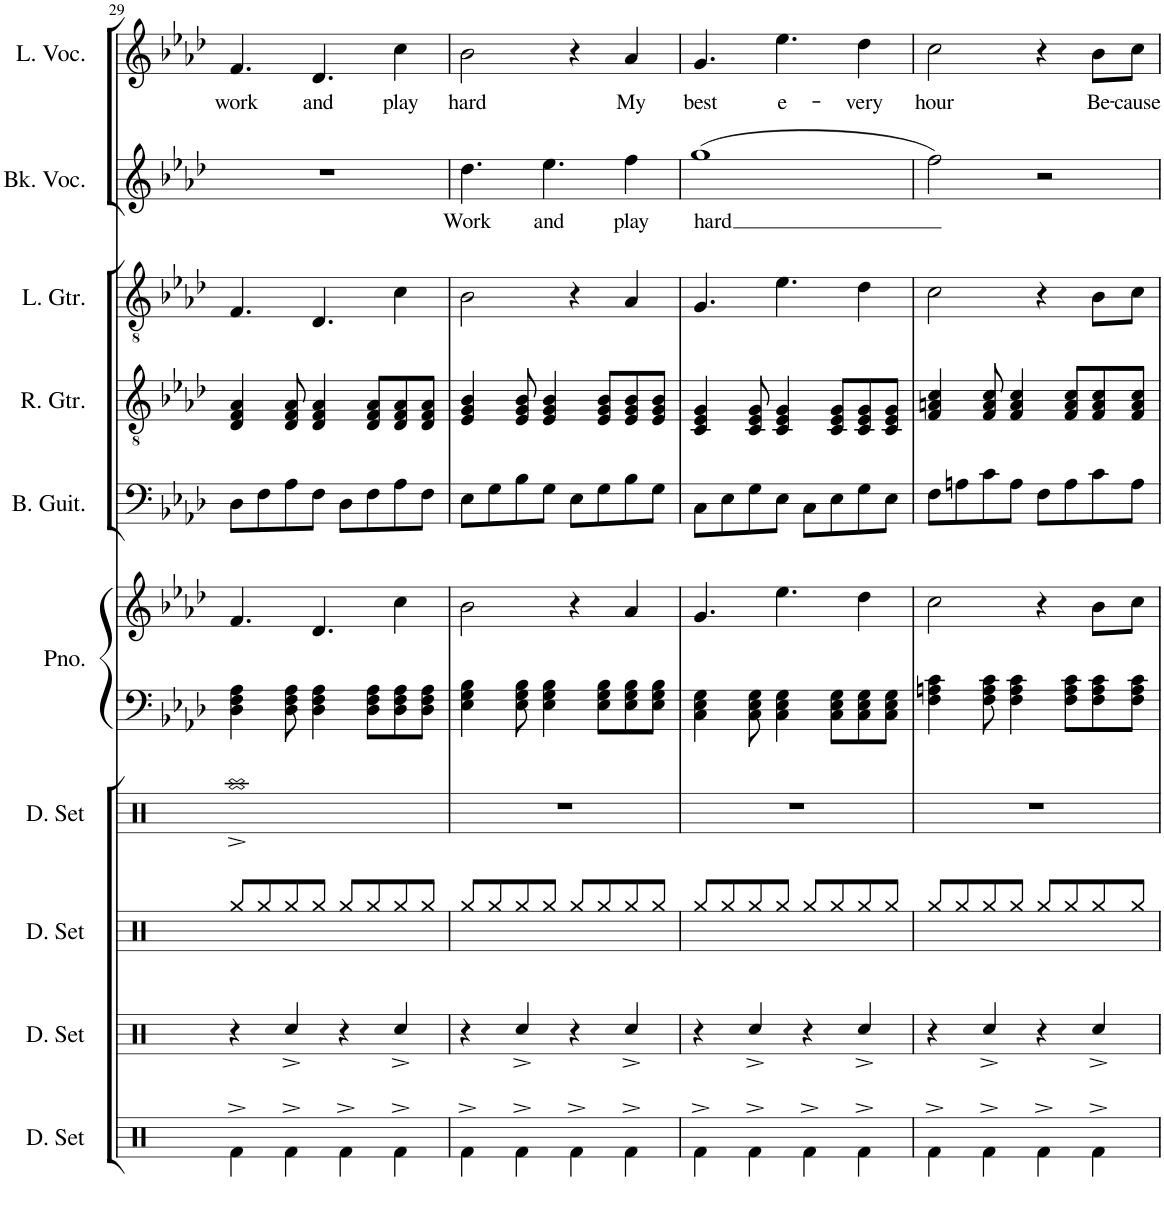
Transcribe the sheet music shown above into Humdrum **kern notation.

**kern	**kern	**kern	**kern	**kern	**kern	**kern	**kern	**kern	**kern	**text	**kern	**text
*part10	*part9	*part8	*part7	*part6	*part6	*part5	*part4	*part3	*part2	*part2	*part1	*part1
*staff11	*staff10	*staff9	*staff8	*staff7	*staff6	*staff5	*staff4	*staff3	*staff2	*staff2	*staff1	*staff1
*I"Drumset	*I"Drumset	*I"Drumset	*I"Drumset	*I"Piano	*	*I"Bass Guitar	*I"Rhythm Guitar	*I"Lead Guitar	*I"Backing Vocals	*	*I"Lead Vocals	*
*I'D. Set	*I'D. Set	*I'D. Set	*I'D. Set	*I'Pno.	*	*I'B. Guit.	*I'R. Gtr.	*I'L. Gtr.	*I'Bk. Voc.	*	*I'L. Voc.	*
!!LO:PB:g=z
*clefX	*clefX	*clefX	*clefX	*clefF4	*clefG2	*clefF4	*clefGv2	*clefGv2	*clefG2	*	*clefG2	*
*	*	*	*	*	*	*Trd7c12	*	*	*	*	*	*
*k[]	*k[]	*k[]	*k[]	*k[b-e-a-d-]	*k[b-e-a-d-]	*k[b-e-a-d-]	*k[b-e-a-d-]	*k[b-e-a-d-]	*k[b-e-a-d-]	*	*k[b-e-a-d-]	*
*M4/4	*M4/4	*M4/4	*M4/4	*M4/4	*M4/4	*M4/4	*M4/4	*M4/4	*M4/4	*	*M4/4	*
=29	=29	=29	=29	=29	=29	=29	=29	=29	=29	=29	=29	=29
!	!	!	!	!	!	!	!	!	!	!	!	!LO:LY:b
4Rf^\	4r	8Rgg/L	1Raa^	4D-\ 4F\ 4A-\	4.f/	8D-\L	4D-/ 4F/ 4A-/	4.F/	1r	.	4.f/	work
.	.	8Rgg/	.	.	.	8F\	.	.	.	.	.	.
4Rf^\	4Rcc^/	8Rgg/	.	8D-\ 8F\ 8A-\	.	8A-\	8D-/ 8F/ 8A-/	.	.	.	.	.
!	!	!	!	!	!	!	!	!	!	!	!	!LO:LY:b
.	.	8Rgg/J	.	4D-\ 4F\ 4A-\	4.d-/	8F\J	4D-/ 4F/ 4A-/	4.D-/	.	.	4.d-/	and
4Rf^\	4r	8Rgg/L	.	.	.	8D-\L	.	.	.	.	.	.
.	.	8Rgg/	.	8D-\ 8F\ 8A-\L	.	8F\	8D-/ 8F/ 8A-/L	.	.	.	.	.
!	!	!	!	!	!	!	!	!	!	!	!	!LO:LY:b
4Rf^\	4Rcc^/	8Rgg/	.	8D-\ 8F\ 8A-\	4cc\	8A-\	8D-/ 8F/ 8A-/	4c\	.	.	4cc\	play
.	.	8Rgg/J	.	8D-\ 8F\ 8A-\J	.	8F\J	8D-/ 8F/ 8A-/J	.	.	.	.	.
=30	=30	=30	=30	=30	=30	=30	=30	=30	=30	=30	=30	=30
!	!	!	!	!	!	!	!	!	!	!LO:LY:b	!	!LO:LY:b
4Rf^\	4r	8Rgg/L	1r	4E-\ 4G\ 4B-\	2b-\	8E-\L	4E-/ 4G/ 4B-/	2B-\	4.dd-\	Work	2b-\	hard
.	.	8Rgg/	.	.	.	8G\	.	.	.	.	.	.
4Rf^\	4Rcc^/	8Rgg/	.	8E-\ 8G\ 8B-\	.	8B-\	8E-/ 8G/ 8B-/	.	.	.	.	.
!	!	!	!	!	!	!	!	!	!	!LO:LY:b	!	!
.	.	8Rgg/J	.	4E-\ 4G\ 4B-\	.	8G\J	4E-/ 4G/ 4B-/	.	4.ee-\	and	.	.
4Rf^\	4r	8Rgg/L	.	.	4r	8E-\L	.	4r	.	.	4r	.
.	.	8Rgg/	.	8E-\ 8G\ 8B-\L	.	8G\	8E-/ 8G/ 8B-/L	.	.	.	.	.
!	!	!	!	!	!	!	!	!	!	!LO:LY:b	!	!LO:LY:b
4Rf^\	4Rcc^/	8Rgg/	.	8E-\ 8G\ 8B-\	4a-/	8B-\	8E-/ 8G/ 8B-/	4A-/	4ff\	play	4a-/	My
.	.	8Rgg/J	.	8E-\ 8G\ 8B-\J	.	8G\J	8E-/ 8G/ 8B-/J	.	.	.	.	.
=31	=31	=31	=31	=31	=31	=31	=31	=31	=31	=31	=31	=31
!	!	!	!	!	!	!	!	!	!	!LO:LY:b	!	!LO:LY:b
4Rf^\	4r	8Rgg/L	1r	4C\ 4E-\ 4G\	4.g/	8C\L	4C/ 4E-/ 4G/	4.G/	(1gg	hard	4.g/	best
.	.	8Rgg/	.	.	.	8E-\	.	.	.	.	.	.
4Rf^\	4Rcc^/	8Rgg/	.	8C\ 8E-\ 8G\	.	8G\	8C/ 8E-/ 8G/	.	.	.	.	.
!	!	!	!	!	!	!	!	!	!	!	!	!LO:LY:b
.	.	8Rgg/J	.	4C\ 4E-\ 4G\	4.ee-\	8E-\J	4C/ 4E-/ 4G/	4.e-\	.	.	4.ee-\	e-
4Rf^\	4r	8Rgg/L	.	.	.	8C\L	.	.	.	.	.	.
.	.	8Rgg/	.	8C\ 8E-\ 8G\L	.	8E-\	8C/ 8E-/ 8G/L	.	.	.	.	.
!	!	!	!	!	!	!	!	!	!	!	!	!LO:LY:b
4Rf^\	4Rcc^/	8Rgg/	.	8C\ 8E-\ 8G\	4dd-\	8G\	8C/ 8E-/ 8G/	4d-\	.	.	4dd-\	-very
.	.	8Rgg/J	.	8C\ 8E-\ 8G\J	.	8E-\J	8C/ 8E-/ 8G/J	.	.	.	.	.
=32	=32	=32	=32	=32	=32	=32	=32	=32	=32	=32	=32	=32
!	!	!	!	!	!	!	!	!	!	!	!	!LO:LY:b
4Rf^\	4r	8Rgg/L	1r	4F\ 4An\ 4c\	2cc\	8F\L	4F/ 4An/ 4c/	2c\	2ff\)	.	2cc\	hour
.	.	8Rgg/	.	.	.	8An\	.	.	.	.	.	.
4Rf^\	4Rcc^/	8Rgg/	.	8F\ 8A\ 8c\	.	8c\	8F/ 8A/ 8c/	.	.	.	.	.
.	.	8Rgg/J	.	4F\ 4A\ 4c\	.	8A\J	4F/ 4A/ 4c/	.	.	.	.	.
4Rf^\	4r	8Rgg/L	.	.	4r	8F\L	.	4r	2r	.	4r	.
.	.	8Rgg/	.	8F\ 8A\ 8c\L	.	8A\	8F/ 8A/ 8c/L	.	.	.	.	.
!	!	!	!	!	!	!	!	!	!	!	!	!LO:LY:b
4Rf^\	4Rcc^/	8Rgg/	.	8F\ 8A\ 8c\	8b-\L	8c\	8F/ 8A/ 8c/	8B-\L	.	.	8b-\L	Be-
!	!	!	!	!	!	!	!	!	!	!	!	!LO:LY:b
.	.	8Rgg/J	.	8F\ 8A\ 8c\J	8cc\J	8A\J	8F/ 8A/ 8c/J	8c\J	.	.	8cc\J	-cause
=	=	=	=	=	=	=	=	=	=	=	=	=
*-	*-	*-	*-	*-	*-	*-	*-	*-	*-	*-	*-	*-
